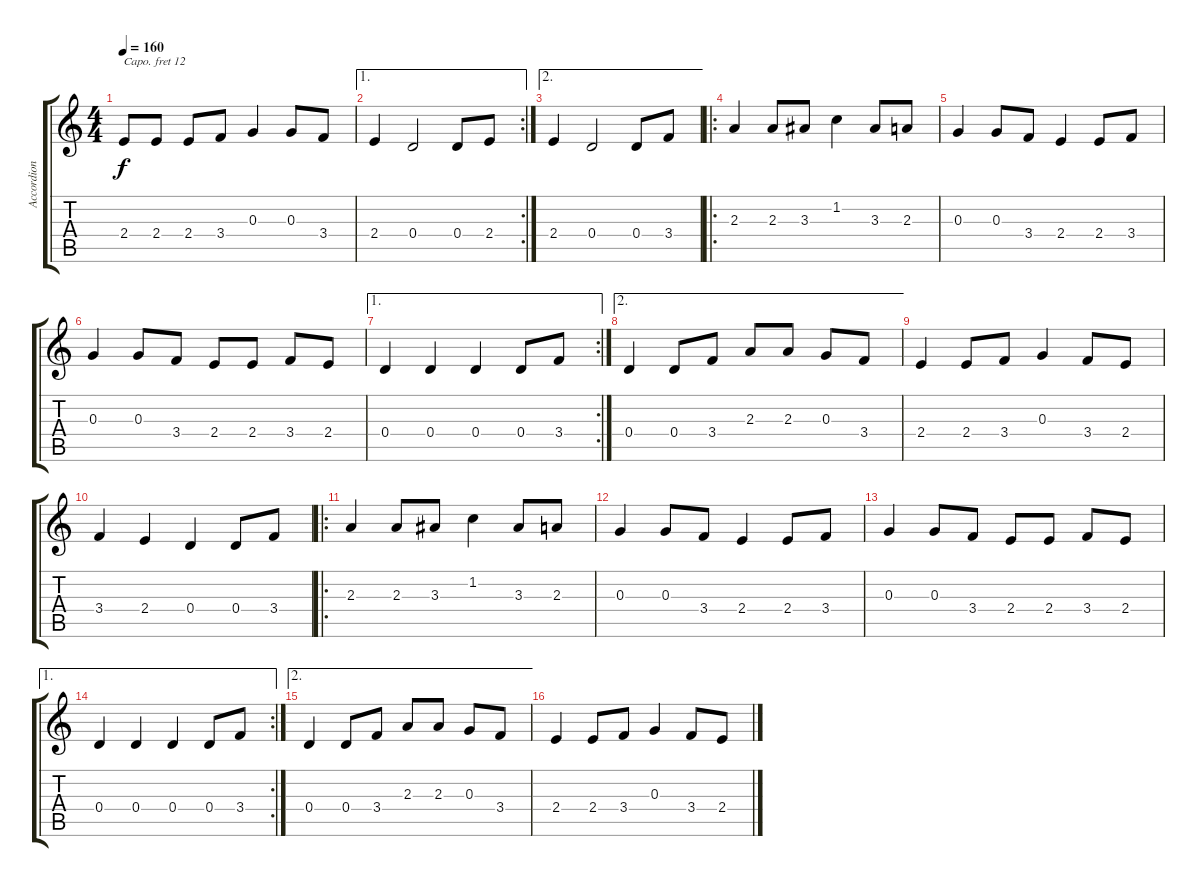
\track ("Accordion" "Accordion") {instrument accordion}
\staff {score tabs}
\capo 12
\tuning (E4 B3 G3 D3 A2 E2) {hide}
\ts (4 4)
\tempo 160
\clef g2
\ks c
2.4.8{dy f} 2.4.8 2.4.8 3.4.8 0.3.4 0.3.8 3.4.8 |
\ae 1
\rc 2
2.4.4 0.4.2 0.4.8 2.4.8 |
\ae 2
2.4.4 0.4.2 0.4.8 3.4.8 |
\ro
2.3.4 2.3.8 3.3.8 1.2.4 3.3.8 2.3.8 |
0.3.4 0.3.8 3.4.8 2.4.4 2.4.8 3.4.8 |
0.3.4 0.3.8 3.4.8 2.4.8 2.4.8 3.4.8 2.4.8 |
\ae 1
\rc 2
0.4.4 0.4.4 0.4.4 0.4.8 3.4.8 |
\ae 2
0.4.4 0.4.8 3.4.8 2.3.8 2.3.8 0.3.8 3.4.8 |
2.4.4 2.4.8 3.4.8 0.3.4 3.4.8 2.4.8 |
3.4.4 2.4.4 0.4.4 0.4.8 3.4.8 |
\ro
2.3.4 2.3.8 3.3.8 1.2.4 3.3.8 2.3.8 |
0.3.4 0.3.8 3.4.8 2.4.4 2.4.8 3.4.8 |
0.3.4 0.3.8 3.4.8 2.4.8 2.4.8 3.4.8 2.4.8 |
\ae 1
\rc 2
0.4.4 0.4.4 0.4.4 0.4.8 3.4.8 |
\ae 2
0.4.4 0.4.8 3.4.8 2.3.8 2.3.8 0.3.8 3.4.8 |
2.4.4 2.4.8 3.4.8 0.3.4 3.4.8 2.4.8
